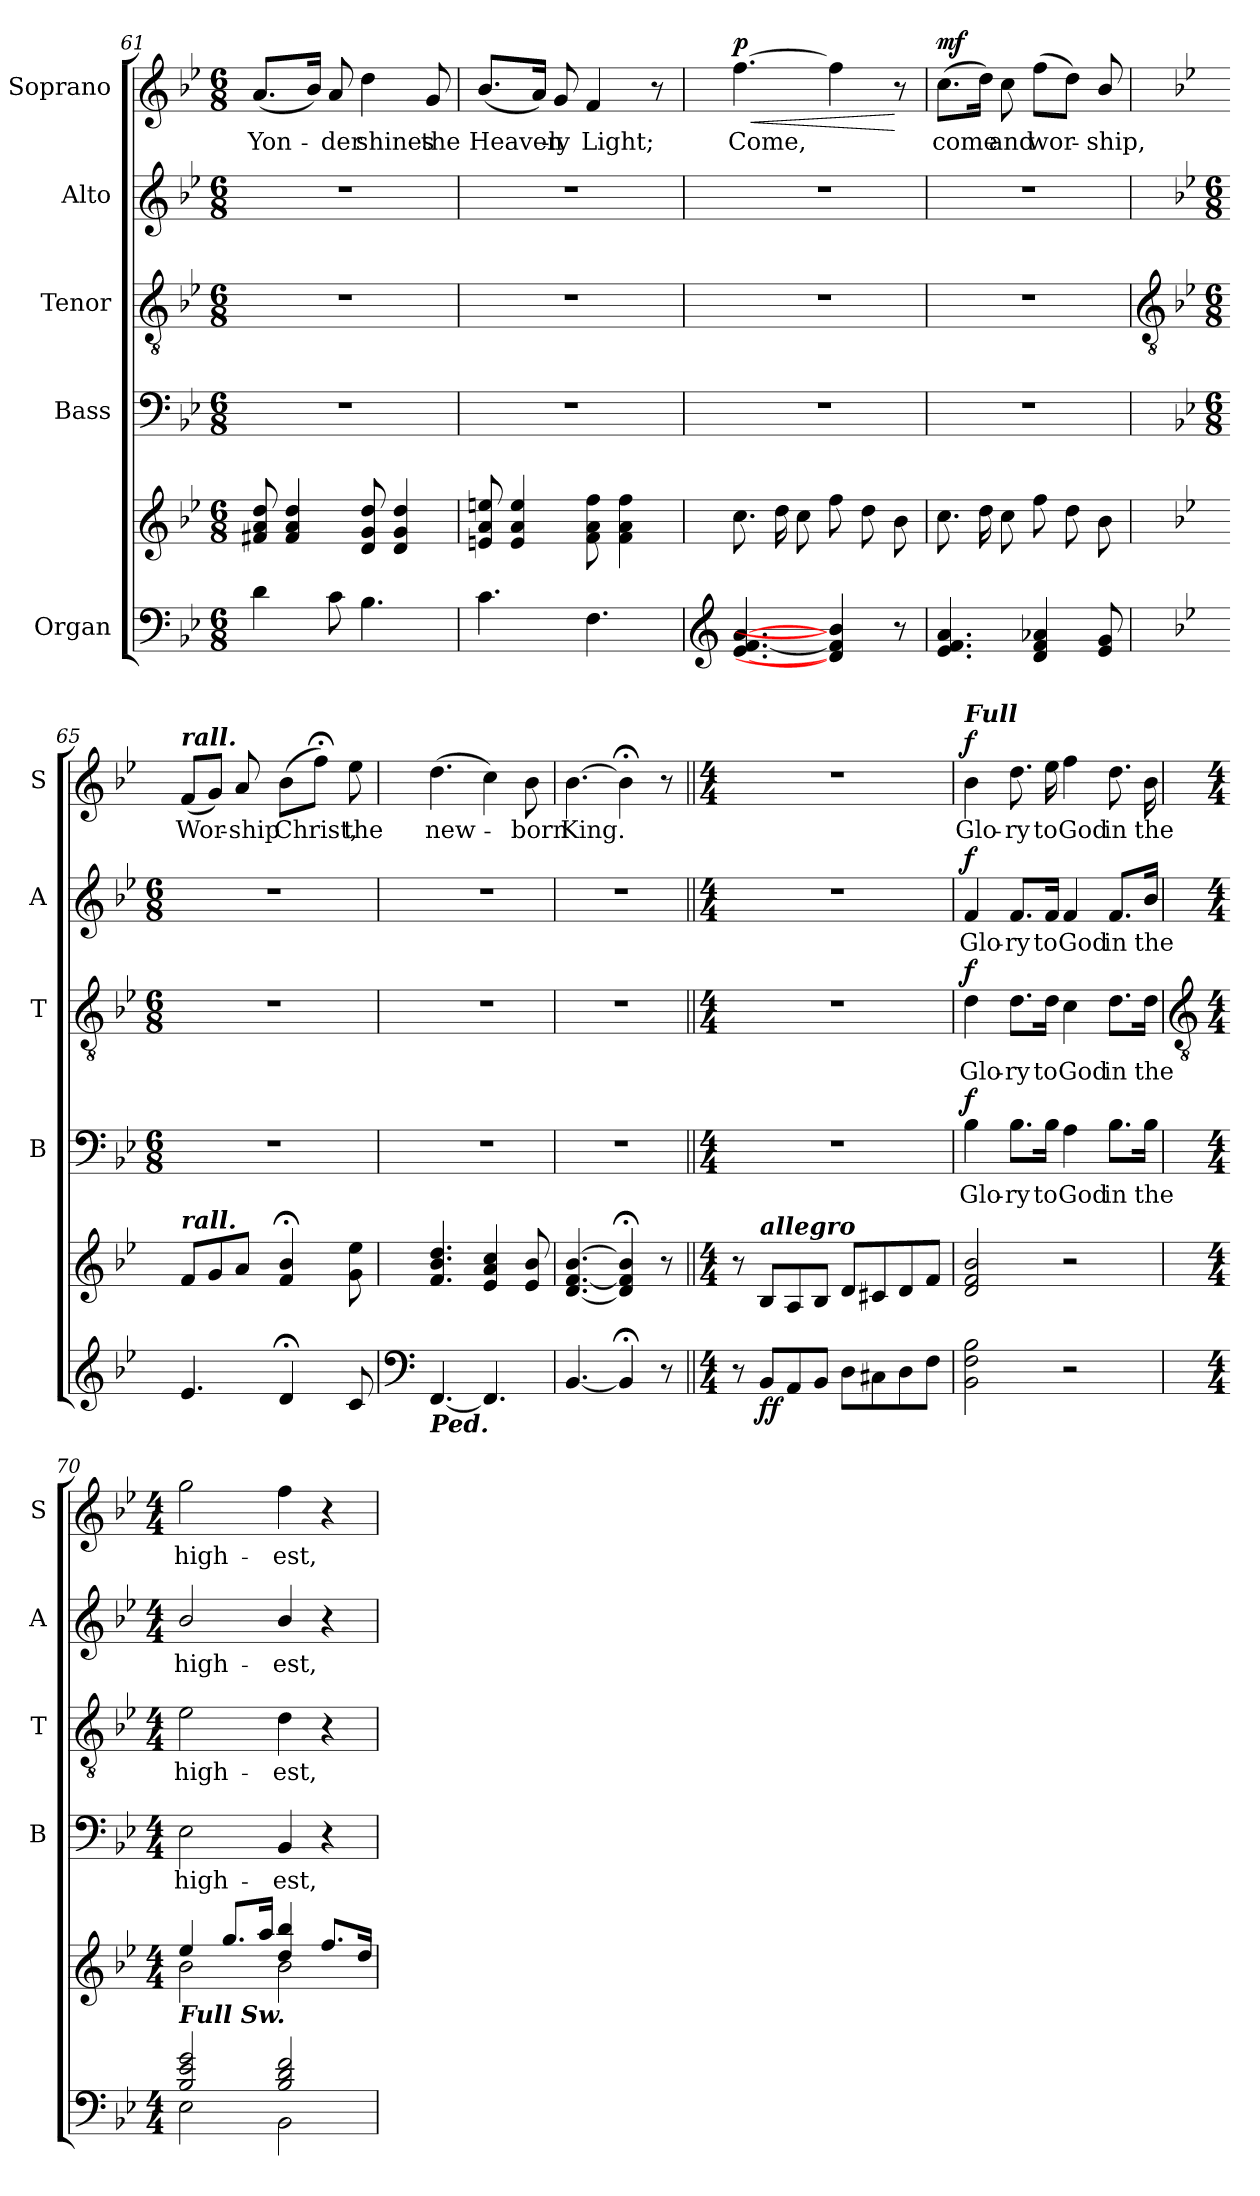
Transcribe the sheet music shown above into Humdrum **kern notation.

**kern	**kern	**dynam	**kern	**text	**dynam	**kern	**text	**dynam	**kern	**text	**dynam	**kern	**text	**dynam
*part5	*part5	*part5	*part4	*part4	*part4	*part3	*part3	*part3	*part2	*part2	*part2	*part1	*part1	*part1
*staff6	*staff5	*staff5/6	*staff4	*staff4	*staff4	*staff3	*staff3	*staff3	*staff2	*staff2	*staff2	*staff1	*staff1	*staff1
*I"Organ	*	*	*I"Bass	*	*	*I"Tenor	*	*	*I"Alto	*	*	*I"Soprano	*	*
*	*	*	*I'B	*	*	*I'T	*	*	*I'A	*	*	*I'S	*	*
*clefF4	*clefG2	*	*clefF4	*	*	*clefGv2	*	*	*clefG2	*	*	*clefG2	*	*
*k[b-e-]	*k[b-e-]	*	*k[b-e-]	*	*	*k[b-e-]	*	*	*k[b-e-]	*	*	*k[b-e-]	*	*
*B-:	*B-:	*	*B-:	*	*	*B-:	*	*	*B-:	*	*	*B-:	*	*
*M6/8	*M6/8	*	*M6/8	*	*	*M6/8	*	*	*M6/8	*	*	*M6/8	*	*
=61	=61	=61	=61	=61	=61	=61	=61	=61	=61	=61	=61	=61	=61	=61
!	!	!	!	!	!	!	!	!	!	!	!	!	!LO:LY:b	!
4d	8f#X 8a 8dd	.	2.r	.	.	2.r	.	.	2.r	.	.	(<8.aL	Yon-	.
.	4f# 4a 4dd	.	.	.	.	.	.	.	.	.	.	.	.	.
.	.	.	.	.	.	.	.	.	.	.	.	16b-J)	.	.
!	!	!	!	!	!	!	!	!	!	!	!	!	!LO:LY:b	!
8c	.	.	.	.	.	.	.	.	.	.	.	8a	der	.
!	!	!	!	!	!	!	!	!	!	!	!	!	!LO:LY:b	!
4.B-	8d 8g 8dd	.	.	.	.	.	.	.	.	.	.	4dd	shines	.
.	4d 4g 4dd	.	.	.	.	.	.	.	.	.	.	.	.	.
!	!	!	!	!	!	!	!	!	!	!	!	!	!LO:LY:b	!
.	.	.	.	.	.	.	.	.	.	.	.	8g	the	.
=62	=62	=62	=62	=62	=62	=62	=62	=62	=62	=62	=62	=62	=62	=62
!	!	!	!	!	!	!	!	!	!	!	!	!	!LO:LY:b	!
4.c	8en 8a 8een	.	2.r	.	.	2.r	.	.	2.r	.	.	(<8.b-L	Heaven-	.
.	4e 4a 4ee	.	.	.	.	.	.	.	.	.	.	.	.	.
.	.	.	.	.	.	.	.	.	.	.	.	16aJ)	.	.
!	!	!	!	!	!	!	!	!	!	!	!	!	!LO:LY:b	!
.	.	.	.	.	.	.	.	.	.	.	.	8g	ly	.
!	!	!	!	!	!	!	!	!	!	!	!	!	!LO:LY:b	!
4.F	8f 8a 8ff	.	.	.	.	.	.	.	.	.	.	4f	Light;	.
.	4f 4a 4ff	.	.	.	.	.	.	.	.	.	.	.	.	.
.	.	.	.	.	.	.	.	.	.	.	.	8r	.	.
=63	=63	=63	=63	=63	=63	=63	=63	=63	=63	=63	=63	=63	=63	=63
*clefG2	*	*	*	*	*	*	*	*	*	*	*	*	*	*
!	!	!	!	!	!	!	!	!	!	!	!	!	!LO:LY:b	!LO:HP:b
!	!	!	!	!	!	!	!	!	!	!	!	!	!	!LO:DY:n=1:b
[4.e- [4.f [4.a	8.ccL	.	2.r	.	.	2.r	.	.	2.r	.	.	[4.ff	Come,	< p
.	16ddL	.	.	.	.	.	.	.	.	.	.	.	.	.
.	8ccJ	.	.	.	.	.	.	.	.	.	.	.	.	.
4d] 4f] 4b-]	8ffL	.	.	.	.	.	.	.	.	.	.	4ff]	.	.
.	8dd	.	.	.	.	.	.	.	.	.	.	.	.	.
8r	8b-J	.	.	.	.	.	.	.	.	.	.	8r	.	[
=64	=64	=64	=64	=64	=64	=64	=64	=64	=64	=64	=64	=64	=64	=64
!	!	!	!	!	!	!	!	!	!	!	!	!	!LO:LY:b	!LO:DY:b
4.e- 4.f 4.a	8.ccL	.	2.r	.	.	2.r	.	.	2.r	.	.	(>8.ccL	come	mf
.	16ddL	.	.	.	.	.	.	.	.	.	.	16ddJ)	.	.
!	!	!	!	!	!	!	!	!	!	!	!	!	!LO:LY:b	!
.	8ccJ	.	.	.	.	.	.	.	.	.	.	8cc	and	.
!	!	!	!	!	!	!	!	!	!	!	!	!	!LO:LY:b	!
4d 4f 4a-X	8ffL	.	.	.	.	.	.	.	.	.	.	(>8ffL	wor-	.
.	8dd	.	.	.	.	.	.	.	.	.	.	8ddJ)	.	.
!	!	!	!	!	!	!	!	!	!	!	!	!	!LO:LY:b	!
8e- 8g	8b-J	.	.	.	.	.	.	.	.	.	.	8b-/	ship,	.
!!LO:LB:g=z
=65	=65	=65	=65	=65	=65	=65	=65	=65	=65	=65	=65	=65	=65	=65
*	*	*	*	*	*	*clefGv2	*	*	*	*	*	*	*	*
*	*	*	*k[b-e-]	*	*	*k[b-e-]	*	*	*k[b-e-]	*	*	*	*	*
*	*	*	*B-:	*	*	*B-:	*	*	*B-:	*	*	*	*	*
*	*	*	*M6/8	*	*	*M6/8	*	*	*M6/8	*	*	*	*	*
!	!	!	!	!	!	!	!	!	!	!	!	!LO:TX:a:Bi:t=rall.	!	!
!	!LO:TX:a:Bi:t=rall.	!	!	!	!	!	!	!	!	!	!	!	!	!
!	!	!	!LO:N:vis=1	!	!	!LO:N:vis=1	!	!	!LO:N:vis=1	!	!	!	!LO:LY:b	!
4.e-	8fL	.	2.r	.	.	2.r	.	.	2.r	.	.	(<8fL	Wor-	.
.	8g	.	.	.	.	.	.	.	.	.	.	8gJ)	.	.
!	!	!	!	!	!	!	!	!	!	!	!	!	!LO:LY:b	!
.	8aJ	.	.	.	.	.	.	.	.	.	.	8a	ship	.
!	!	!	!	!	!	!	!	!	!	!	!	!	!LO:LY:b	!
4d;	4f;< 4b-;<	.	.	.	.	.	.	.	.	.	.	(>8b-L	Christ,	.
.	.	.	.	.	.	.	.	.	.	.	.	8ff;<J)	.	.
!	!	!	!	!	!	!	!	!	!	!	!	!	!LO:LY:b	!
8c	8g 8ee-	.	.	.	.	.	.	.	.	.	.	8ee-	the	.
=66	=66	=66	=66	=66	=66	=66	=66	=66	=66	=66	=66	=66	=66	=66
*clefF4	*	*	*	*	*	*	*	*	*	*	*	*	*	*
!LO:TX:b:Bi:t=Ped.	!	!	!	!	!	!	!	!	!	!	!	!	!	!
!	!	!	!LO:N:vis=1	!	!	!LO:N:vis=1	!	!	!LO:N:vis=1	!	!	!	!LO:LY:b	!
[4.FF	4.f 4.b- 4.dd	.	2.r	.	.	2.r	.	.	2.r	.	.	(>4.dd	new-	.
4.FF]	4e- 4a 4cc	.	.	.	.	.	.	.	.	.	.	4cc)	.	.
!	!	!	!	!	!	!	!	!	!	!	!	!	!LO:LY:b	!
.	8e- 8b-	.	.	.	.	.	.	.	.	.	.	8b-	born	.
=67	=67	=67	=67	=67	=67	=67	=67	=67	=67	=67	=67	=67	=67	=67
!	!	!	!LO:N:vis=1	!	!	!LO:N:vis=1	!	!	!LO:N:vis=1	!	!	!	!LO:LY:b	!
[4.BB-	[4.d [4.f [4.b-	.	2.r	.	.	2.r	.	.	2.r	.	.	[4.b-	King.	.
4BB-;]	4d];< 4f];< 4b-];<	.	.	.	.	.	.	.	.	.	.	4b-;<]	.	.
8r	8r	.	.	.	.	.	.	.	.	.	.	8r	.	.
=68||	=68||	=68||	=68||	=68||	=68||	=68||	=68||	=68||	=68||	=68||	=68||	=68||	=68||	=68||
*M4/4	*M4/4	*	*M4/4	*	*	*M4/4	*	*	*M4/4	*	*	*M4/4	*	*
8r	8r	.	1r	.	.	1r	.	.	1r	.	.	1r	.	.
!	!LO:TX:a:Bi:t=allegro	!	!	!	!	!	!	!	!	!	!	!	!	!
!	!	!LO:DY:b=2	!	!	!	!	!	!	!	!	!	!	!	!
!	!	!LO:DY:n=1:b	!	!	!	!	!	!	!	!	!	!	!	!
8BB-L	8B-L	f f	.	.	.	.	.	.	.	.	.	.	.	.
8AA	8A	.	.	.	.	.	.	.	.	.	.	.	.	.
8BB-J	8B-J	.	.	.	.	.	.	.	.	.	.	.	.	.
8DL	8dL	.	.	.	.	.	.	.	.	.	.	.	.	.
8C#X	8c#X	.	.	.	.	.	.	.	.	.	.	.	.	.
8D	8d	.	.	.	.	.	.	.	.	.	.	.	.	.
8FJ	8fJ	.	.	.	.	.	.	.	.	.	.	.	.	.
=69	=69	=69	=69	=69	=69	=69	=69	=69	=69	=69	=69	=69	=69	=69
!	!	!	!	!	!	!	!	!	!	!	!	!LO:TX:a:Bi:t=Full	!	!
!	!	!	!	!LO:LY:b	!LO:DY:b	!	!LO:LY:b	!LO:DY:b	!	!LO:LY:b	!LO:DY:b	!	!LO:LY:b	!LO:DY:b
2BB- 2F 2B-	2d 2f 2b-	.	4B-	Glo-	f	4d	Glo-	f	4f	Glo-	f	4b-	Glo-	f
!	!	!	!	!LO:LY:b	!	!	!LO:LY:b	!	!	!LO:LY:b	!	!	!LO:LY:b	!
.	.	.	8.B-\L	-ry	.	8.d\L	-ry	.	8.f/L	-ry	.	8.dd	-ry	.
!	!	!	!	!LO:LY:b	!	!	!LO:LY:b	!	!	!LO:LY:b	!	!	!LO:LY:b	!
.	.	.	16B-\Jk	to	.	16d\Jk	to	.	16f/Jk	to	.	16ee-	to	.
!	!	!	!	!LO:LY:b	!	!	!LO:LY:b	!	!	!LO:LY:b	!	!	!LO:LY:b	!
2r	2r	.	4A	God	.	4c	God	.	4f	God	.	4ff	God	.
!	!	!	!	!LO:LY:b	!	!	!LO:LY:b	!	!	!LO:LY:b	!	!	!LO:LY:b	!
.	.	.	8.B-\L	in	.	8.d\L	in	.	8.f/L	in	.	8.dd	in	.
!	!	!	!	!LO:LY:b	!	!	!LO:LY:b	!	!	!LO:LY:b	!	!	!LO:LY:b	!
.	.	.	16B-\Jk	the	.	16d\Jk	the	.	16b-/Jk	the	.	16b-	the	.
!!LO:LB:g=z
=70	=70	=70	=70	=70	=70	=70	=70	=70	=70	=70	=70	=70	=70	=70
*	*	*	*	*	*	*clefGv2	*	*	*	*	*	*	*	*
*M4/4	*M4/4	*	*M4/4	*	*	*M4/4	*	*	*M4/4	*	*	*M4/4	*	*
*^	*^	*	*	*	*	*	*	*	*	*	*	*	*	*
!LO:TX:a:Bi:t=Full Sw.	!	!	!	!	!	!	!	!	!	!	!	!	!	!	!	!
!	!	!	!	!	!	!LO:LY:b	!	!	!LO:LY:b	!	!	!LO:LY:b	!	!	!LO:LY:b	!
2B-/ 2e-/ 2g/	2E-\	4ee-/	2b-\	.	2E-\	high-	.	2e-\	high-	.	2b-/	high-	.	2gg	high-	.
.	.	8.gg/L	.	.	.	.	.	.	.	.	.	.	.	.	.	.
.	.	16aa/J	.	.	.	.	.	.	.	.	.	.	.	.	.	.
!	!	!	!	!	!	!LO:LY:b	!	!	!LO:LY:b	!	!	!LO:LY:b	!	!	!LO:LY:b	!
2B-/ 2d/ 2f/	2BB-\	4dd/ 4bb-/	2b-\	.	4BB-/	-est,	.	4d\	-est,	.	4b-/	-est,	.	4ff	-est,	.
.	.	8.ff/L	.	.	4r	.	.	4r	.	.	4r	.	.	4r	.	.
.	.	16dd/J	.	.	.	.	.	.	.	.	.	.	.	.	.	.
*v	*v	*	*	*	*	*	*	*	*	*	*	*	*	*	*	*
*	*v	*v	*	*	*	*	*	*	*	*	*	*	*	*	*
=	=	=	=	=	=	=	=	=	=	=	=	=	=	=
*-	*-	*-	*-	*-	*-	*-	*-	*-	*-	*-	*-	*-	*-	*-
